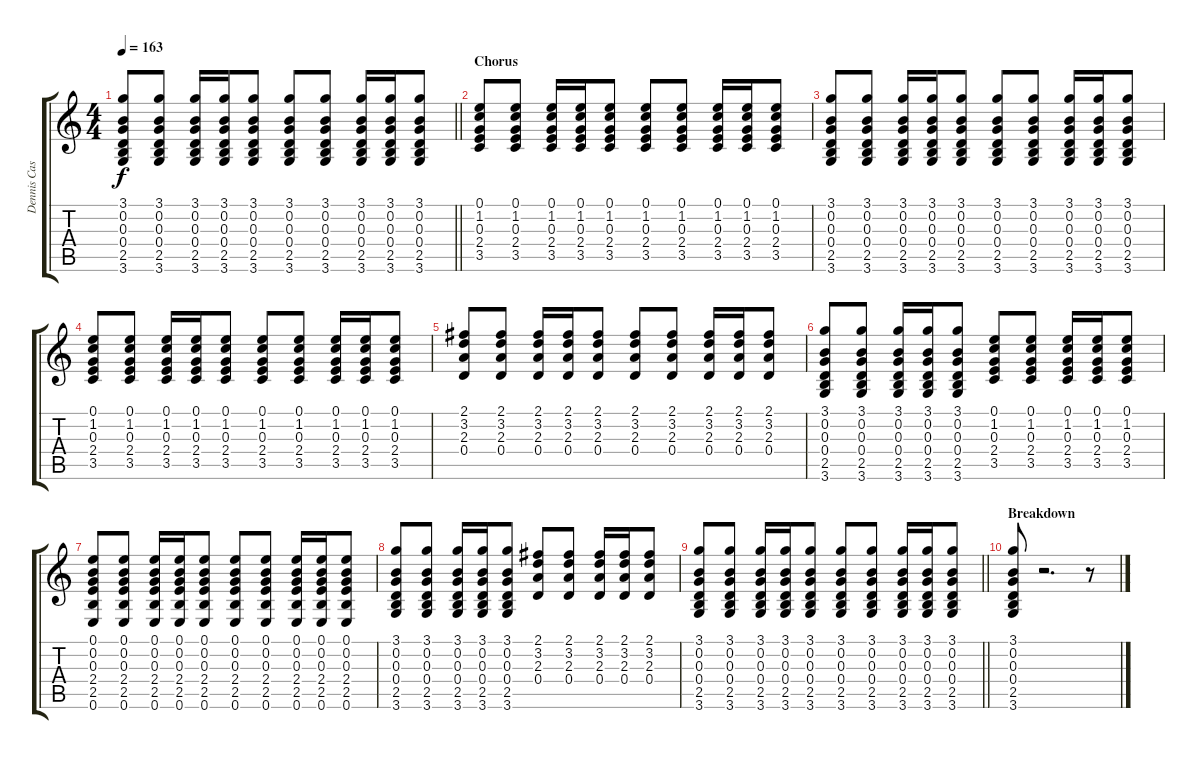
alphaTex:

\track ("Dennis Casey" "Dennis Cas") {instrument distortionguitar}
\staff {score tabs}
\tuning (E4 B3 G3 D3 A2 E2) {hide}
\ts (4 4)
\tempo 163
\clef g2
\barLineRight lightlight
\ks c
(3.1 0.2 0.3 0.4 2.5 3.6).8{dy f} (3.1 0.2 0.3 0.4 2.5 3.6).8 (3.1 0.2 0.3 0.4 2.5 3.6).16 (3.1 0.2 0.3 0.4 2.5 3.6).16 (3.1 0.2 0.3 0.4 2.5 3.6).8 (3.1 0.2 0.3 0.4 2.5 3.6).8 (3.1 0.2 0.3 0.4 2.5 3.6).8 (3.1 0.2 0.3 0.4 2.5 3.6).16 (3.1 0.2 0.3 0.4 2.5 3.6).16 (3.1 0.2 0.3 0.4 2.5 3.6).8 |
\section ("" "Chorus")
(0.1 1.2 0.3 2.4 3.5).8 (0.1 1.2 0.3 2.4 3.5).8 (0.1 1.2 0.3 2.4 3.5).16 (0.1 1.2 0.3 2.4 3.5).16 (0.1 1.2 0.3 2.4 3.5).8 (0.1 1.2 0.3 2.4 3.5).8 (0.1 1.2 0.3 2.4 3.5).8 (0.1 1.2 0.3 2.4 3.5).16 (0.1 1.2 0.3 2.4 3.5).16 (0.1 1.2 0.3 2.4 3.5).8 |
(3.1 0.2 0.3 0.4 2.5 3.6).8 (3.1 0.2 0.3 0.4 2.5 3.6).8 (3.1 0.2 0.3 0.4 2.5 3.6).16 (3.1 0.2 0.3 0.4 2.5 3.6).16 (3.1 0.2 0.3 0.4 2.5 3.6).8 (3.1 0.2 0.3 0.4 2.5 3.6).8 (3.1 0.2 0.3 0.4 2.5 3.6).8 (3.1 0.2 0.3 0.4 2.5 3.6).16 (3.1 0.2 0.3 0.4 2.5 3.6).16 (3.1 0.2 0.3 0.4 2.5 3.6).8 |
(0.1 1.2 0.3 2.4 3.5).8 (0.1 1.2 0.3 2.4 3.5).8 (0.1 1.2 0.3 2.4 3.5).16 (0.1 1.2 0.3 2.4 3.5).16 (0.1 1.2 0.3 2.4 3.5).8 (0.1 1.2 0.3 2.4 3.5).8 (0.1 1.2 0.3 2.4 3.5).8 (0.1 1.2 0.3 2.4 3.5).16 (0.1 1.2 0.3 2.4 3.5).16 (0.1 1.2 0.3 2.4 3.5).8 |
(2.1 3.2 2.3 0.4).8 (2.1 3.2 2.3 0.4).8 (2.1 3.2 2.3 0.4).16 (2.1 3.2 2.3 0.4).16 (2.1 3.2 2.3 0.4).8 (2.1 3.2 2.3 0.4).8 (2.1 3.2 2.3 0.4).8 (2.1 3.2 2.3 0.4).16 (2.1 3.2 2.3 0.4).16 (2.1 3.2 2.3 0.4).8 |
(3.1 0.2 0.3 0.4 2.5 3.6).8 (3.1 0.2 0.3 0.4 2.5 3.6).8 (3.1 0.2 0.3 0.4 2.5 3.6).16 (3.1 0.2 0.3 0.4 2.5 3.6).16 (3.1 0.2 0.3 0.4 2.5 3.6).8 (0.1 1.2 0.3 2.4 3.5).8 (0.1 1.2 0.3 2.4 3.5).8 (0.1 1.2 0.3 2.4 3.5).16 (0.1 1.2 0.3 2.4 3.5).16 (0.1 1.2 0.3 2.4 3.5).8 |
(0.1 0.2 0.3 2.4 2.5 0.6).8 (0.1 0.2 0.3 2.4 2.5 0.6).8 (0.1 0.2 0.3 2.4 2.5 0.6).16 (0.1 0.2 0.3 2.4 2.5 0.6).16 (0.1 0.2 0.3 2.4 2.5 0.6).8 (0.1 0.2 0.3 2.4 2.5 0.6).8 (0.1 0.2 0.3 2.4 2.5 0.6).8 (0.1 0.2 0.3 2.4 2.5 0.6).16 (0.1 0.2 0.3 2.4 2.5 0.6).16 (0.1 0.2 0.3 2.4 2.5 0.6).8 |
(3.1 0.2 0.3 0.4 2.5 3.6).8 (3.1 0.2 0.3 0.4 2.5 3.6).8 (3.1 0.2 0.3 0.4 2.5 3.6).16 (3.1 0.2 0.3 0.4 2.5 3.6).16 (3.1 0.2 0.3 0.4 2.5 3.6).8 (2.1 3.2 2.3 0.4).8 (2.1 3.2 2.3 0.4).8 (2.1 3.2 2.3 0.4).16 (2.1 3.2 2.3 0.4).16 (2.1 3.2 2.3 0.4).8 |
\barLineRight lightlight
(3.1 0.2 0.3 0.4 2.5 3.6).8 (3.1 0.2 0.3 0.4 2.5 3.6).8 (3.1 0.2 0.3 0.4 2.5 3.6).16 (3.1 0.2 0.3 0.4 2.5 3.6).16 (3.1 0.2 0.3 0.4 2.5 3.6).8 (3.1 0.2 0.3 0.4 2.5 3.6).8 (3.1 0.2 0.3 0.4 2.5 3.6).8 (3.1 0.2 0.3 0.4 2.5 3.6).16 (3.1 0.2 0.3 0.4 2.5 3.6).16 (3.1 0.2 0.3 0.4 2.5 3.6).8 |
\section ("" "Breakdown")
(3.1 0.2 0.3 0.4 2.5 3.6).8 r.2{d} r.8
